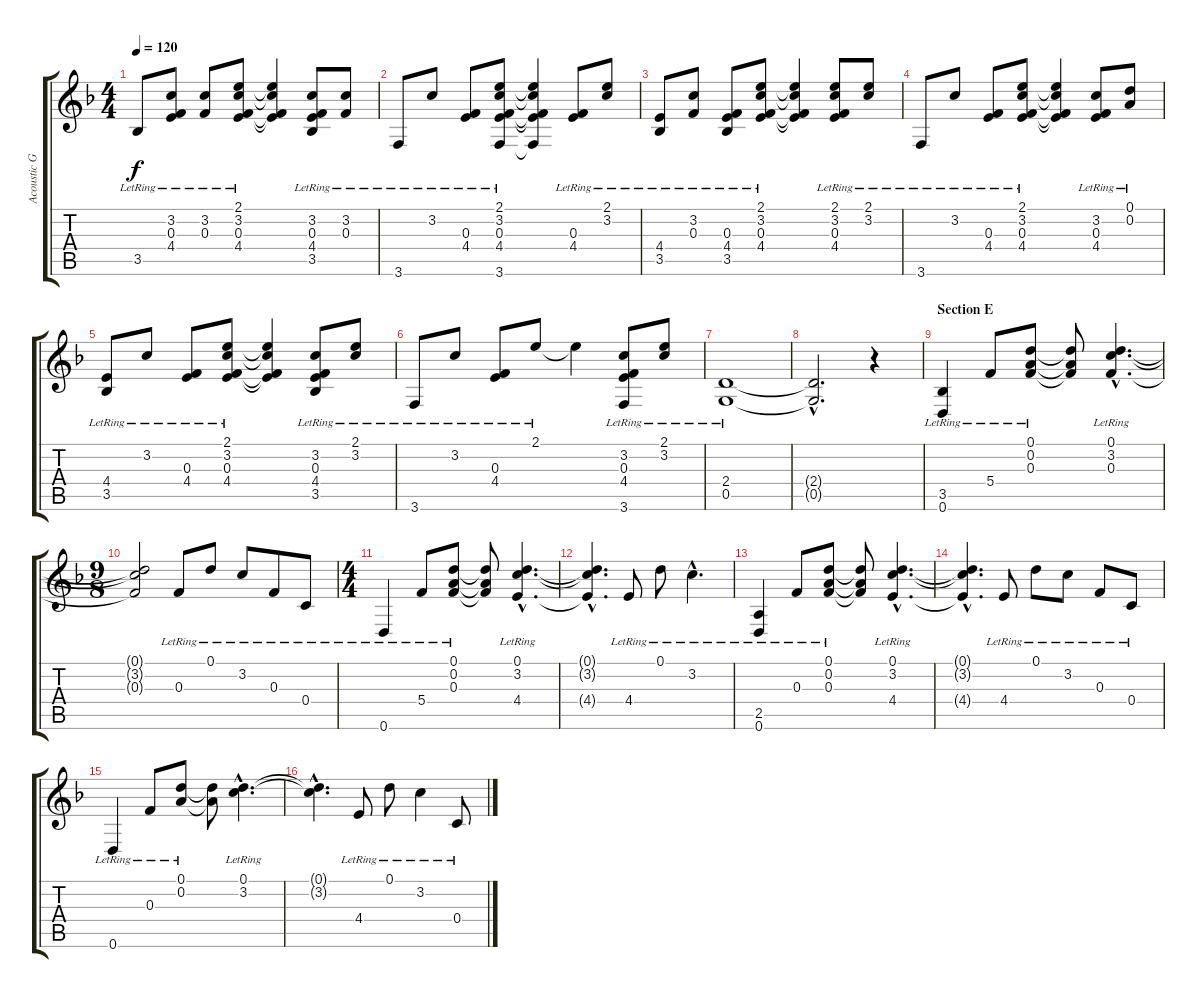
\track ("Acoustic Guitar 2 (Full Step Down)" "Acoustic G") {instrument acousticguitarsteel}
\staff {score tabs}
\tuning (D4 A3 F3 C3 G2 D2) {hide}
\ts (4 4)
\tempo 120
\clef g2
\ks f
3.5{lr}.8{dy f} (3.2{lr} 0.3{lr} 4.4{lr}).8 (3.2{lr} 0.3{lr}).8 (2.1{lr} 3.2{lr} 0.3{lr} 4.4{lr}).8 (2.1{t} 3.2{t} 0.3{t} 4.4{t}).4 (3.2{lr} 0.3{lr} 4.4{lr} 3.5{lr}).8 (3.2{lr} 0.3{lr}).8 |
3.6{lr}.8 3.2{lr}.8 (0.3{lr} 4.4{lr}).8 (2.1{lr} 3.2{lr} 0.3{lr} 4.4{lr} 3.6{lr}).8 (2.1{t} 3.2{t} 0.3{t} 4.4{t} 3.6{t}).4 (0.3{lr} 4.4{lr}).8 (2.1{lr} 3.2{lr}).8 |
(4.4{lr} 3.5{lr}).8 (3.2{lr} 0.3{lr}).8 (0.3{lr} 4.4{lr} 3.5{lr}).8 (2.1{lr} 3.2{lr} 0.3{lr} 4.4{lr}).8 (2.1{t} 3.2{t} 0.3{t} 4.4{t}).4 (2.1{lr} 3.2{lr} 0.3{lr} 4.4{lr}).8 (2.1{lr} 3.2{lr}).8 |
3.6{lr}.8 3.2{lr}.8 (0.3{lr} 4.4{lr}).8 (2.1{lr} 3.2{lr} 0.3{lr} 4.4{lr}).8 (2.1{t} 3.2{t} 0.3{t} 4.4{t}).4 (3.2{lr} 0.3{lr} 4.4{lr}).8 (0.1{lr} 0.2{lr}).8 |
(4.4{lr} 3.5{lr}).8 3.2{lr}.8 (0.3{lr} 4.4{lr}).8 (2.1{lr} 3.2{lr} 0.3{lr} 4.4{lr}).8 (2.1{t} 3.2{t} 0.3{t} 4.4{t}).4 (3.2{lr} 0.3{lr} 4.4{lr} 3.5{lr}).8 (2.1{lr} 3.2{lr}).8 |
3.6{lr}.8 3.2{lr}.8 (0.3{lr} 4.4{lr}).8 2.1{lr}.8 2.1{t}.4 (3.2{lr} 0.3{lr} 4.4{lr} 3.6{lr}).8 (2.1{lr} 3.2{lr}).8 |
(2.4{lr} 0.5{lr}).1 |
(2.4{hac t} 0.5{hac t}).2{d} r.4 |
\section ("" "Section E")
(3.5{lr} 0.6{lr}).4 5.4{lr}.8 (0.1{lr} 0.2{lr} 0.3{lr}).8 (0.1{t} 0.2{t} 0.3{t}).8 (0.1{hac lr} 3.2{hac lr} 0.3{hac lr}).4{d} |
\ts (9 8)
(0.1{t} 3.2{t} 0.3{t}).2 0.3{lr}.8 0.1{lr}.8 3.2{lr}.8 0.3{lr}.8 0.4{lr}.8 |
\ts (4 4)
0.6{lr}.4 5.4{lr}.8 (0.1{lr} 0.2{lr} 0.3{lr}).8 (0.1{t} 0.2{t} 0.3{t}).8 (0.1{hac lr} 3.2{hac lr} 4.4{hac lr}).4{d} |
(0.1{hac t} 3.2{hac t} 4.4{hac t}).4{d} 4.4{lr}.8 0.1{lr}.8 3.2{hac lr}.4{d} |
(2.5{lr} 0.6{lr}).4 0.3{lr}.8 (0.1{lr} 0.2{lr} 0.3{lr}).8 (0.1{t} 0.2{t} 0.3{t}).8 (0.1{hac lr} 3.2{hac lr} 4.4{hac lr}).4{d} |
(0.1{hac t} 3.2{hac t} 4.4{hac t}).4{d} 4.4{lr}.8 0.1{lr}.8 3.2{lr}.8 0.3{lr}.8 0.4{lr}.8 |
0.6{lr}.4 0.3{lr}.8 (0.1{lr} 0.2{lr}).8 (0.1{t} 0.2{t}).8 (0.1{hac lr} 3.2{hac lr}).4{d} |
(0.1{hac t} 3.2{hac t}).4{d} 4.4{lr}.8 0.1{lr}.8 3.2{lr}.4 0.4{lr}.8
